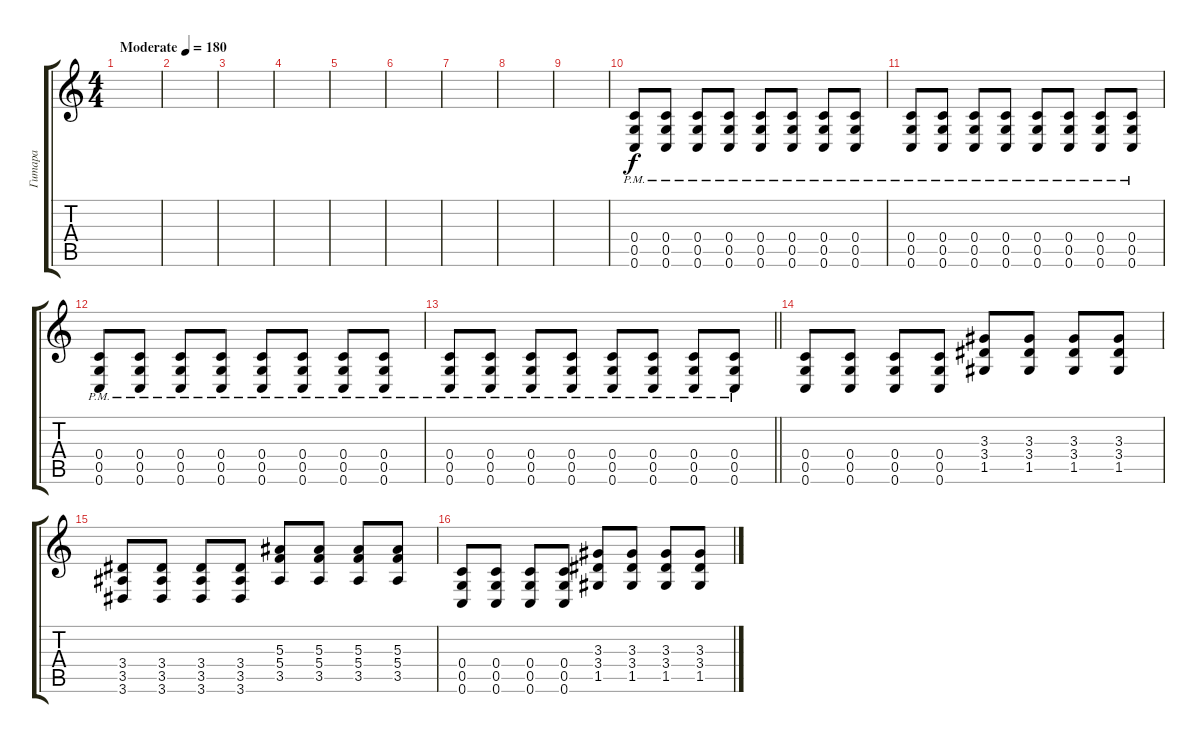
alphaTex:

\track ("Гитара" "Гитара") {instrument distortionguitar}
\staff {score tabs}
\tuning (D4 A3 F3 C3 G2 C2) {hide}
\ts (4 4)
\tempo (180 "Moderate")
\clef g2
\ks c
|
|
|
|
|
|
|
|
|
(0.4{pm} 0.5{pm} 0.6{pm}).8 (0.4{pm} 0.5{pm} 0.6{pm}).8 (0.4{pm} 0.5{pm} 0.6{pm}).8 (0.4{pm} 0.5{pm} 0.6{pm}).8 (0.4{pm} 0.5{pm} 0.6{pm}).8 (0.4{pm} 0.5{pm} 0.6{pm}).8 (0.4{pm} 0.5{pm} 0.6{pm}).8 (0.4{pm} 0.5{pm} 0.6{pm}).8 |
(0.4{pm} 0.5{pm} 0.6{pm}).8 (0.4{pm} 0.5{pm} 0.6{pm}).8 (0.4{pm} 0.5{pm} 0.6{pm}).8 (0.4{pm} 0.5{pm} 0.6{pm}).8 (0.4{pm} 0.5{pm} 0.6{pm}).8 (0.4{pm} 0.5{pm} 0.6{pm}).8 (0.4{pm} 0.5{pm} 0.6{pm}).8 (0.4{pm} 0.5{pm} 0.6{pm}).8 |
(0.4{pm} 0.5{pm} 0.6{pm}).8 (0.4{pm} 0.5{pm} 0.6{pm}).8 (0.4{pm} 0.5{pm} 0.6{pm}).8 (0.4{pm} 0.5{pm} 0.6{pm}).8 (0.4{pm} 0.5{pm} 0.6{pm}).8 (0.4{pm} 0.5{pm} 0.6{pm}).8 (0.4{pm} 0.5{pm} 0.6{pm}).8 (0.4{pm} 0.5{pm} 0.6{pm}).8 |
\barLineRight lightlight
(0.4{pm} 0.5{pm} 0.6{pm}).8 (0.4{pm} 0.5{pm} 0.6{pm}).8 (0.4{pm} 0.5{pm} 0.6{pm}).8 (0.4{pm} 0.5{pm} 0.6{pm}).8 (0.4{pm} 0.5{pm} 0.6{pm}).8 (0.4{pm} 0.5{pm} 0.6{pm}).8 (0.4{pm} 0.5{pm} 0.6{pm}).8 (0.4{pm} 0.5{pm} 0.6{pm}).8 |
\section ("" "")
(0.4 0.5 0.6).8 (0.4 0.5 0.6).8 (0.4 0.5 0.6).8 (0.4 0.5 0.6).8 (3.3 3.4 1.5).8 (3.3 3.4 1.5).8 (3.3 3.4 1.5).8 (3.3 3.4 1.5).8 |
(3.4 3.5 3.6).8 (3.4 3.5 3.6).8 (3.4 3.5 3.6).8 (3.4 3.5 3.6).8 (5.3 5.4 3.5).8 (5.3 5.4 3.5).8 (5.3 5.4 3.5).8 (5.3 5.4 3.5).8 |
(0.4 0.5 0.6).8 (0.4 0.5 0.6).8 (0.4 0.5 0.6).8 (0.4 0.5 0.6).8 (3.3 3.4 1.5).8 (3.3 3.4 1.5).8 (3.3 3.4 1.5).8 (3.3 3.4 1.5).8
